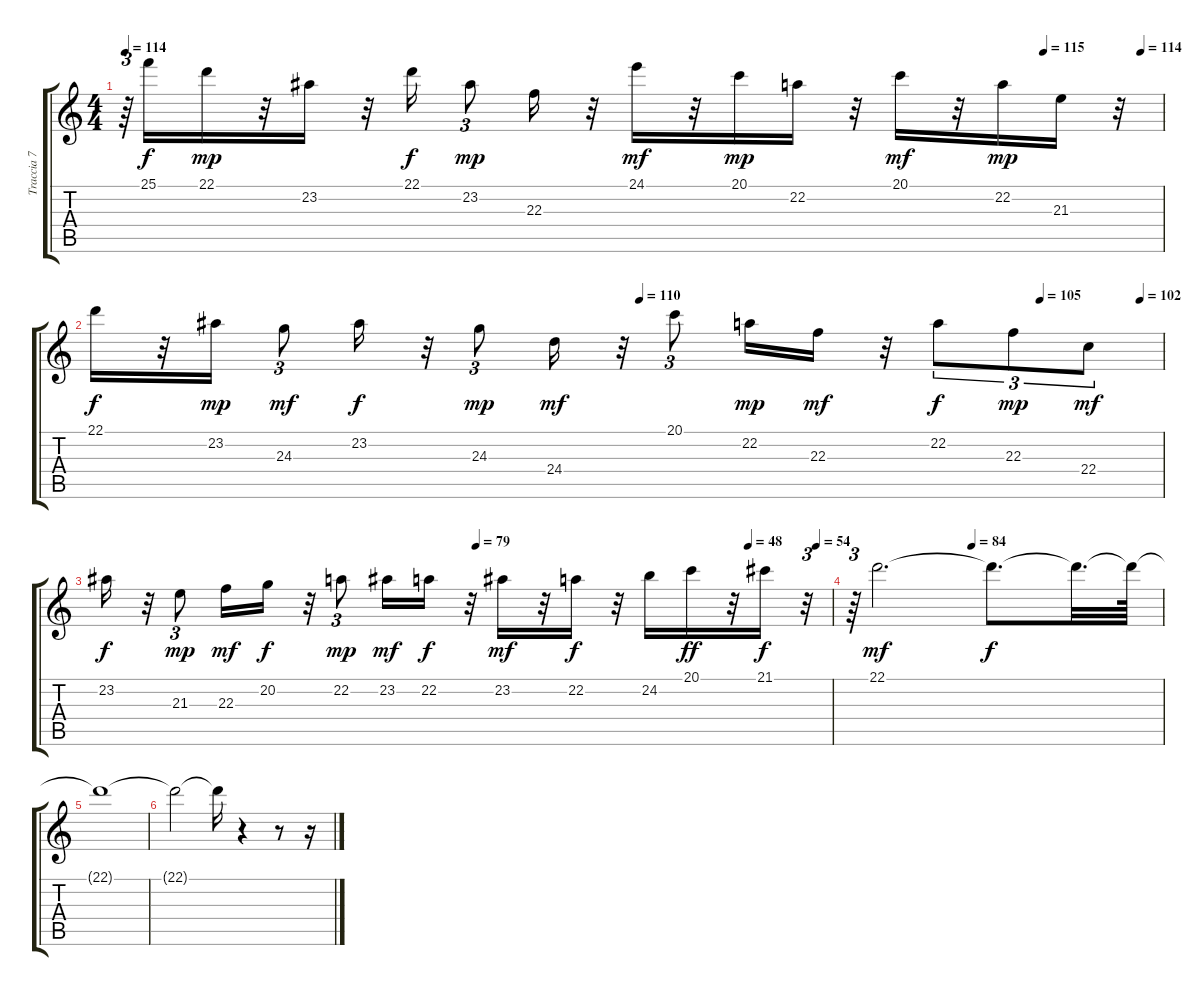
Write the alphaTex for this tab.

\track ("Traccia 7" "Traccia 7") {instrument panflute}
\staff {score tabs}
\tuning (E4 B3 G3 D3 A2 E2) {hide}
\ts (4 4)
\tempo 114
\tempo (115 0.8854166666666666)
\tempo (114 0.9791666666666666)
\clef g2
\ks c
r.64{tu (3 2) dy mf} 25.1.16{dy f} 22.1.16{dy mp} r.32 23.2.16 r.32 22.1.16{dy f} 23.2.8{tu (3 2) dy mp} 22.3.16 r.32 24.1.16{dy mf} r.32 20.1.16{dy mp} 22.2.16 r.32 20.1.16{dy mf} r.32 22.2.16{dy mp} 21.3.16 r.32 |
\tempo (110 0.5104166666666666)
\tempo (105 0.8854166666666666)
\tempo (102 0.9791666666666666)
22.1.16{dy f} r.32 23.2.16{dy mp} 24.3.8{tu (3 2) dy mf} 23.2.16{dy f} r.32 24.3.8{tu (3 2) dy mp} 24.4.16{dy mf} r.32 20.1.8{tu (3 2)} 22.2.16{dy mp} 22.3.16{dy mf} r.32 22.2.8{tu (3 2) dy f} 22.3.8{tu (3 2) dy mp} 22.4.8{tu (3 2) dy mf} |
\tempo (79 0.5104166666666666)
\tempo (48 0.8854166666666666)
\tempo (54 0.9791666666666666)
23.2.16{dy f} r.32 21.3.8{tu (3 2) dy mp} 22.3.16{dy mf} 20.2.16{dy f} r.32 22.2.8{tu (3 2) dy mp} 23.2.16{dy mf} 22.2.16{dy f} r.32 23.2.16{dy mf} r.32 22.2.16{dy f} r.32 24.2.16 20.1.16{dy ff} r.32 21.1.16{dy f} r.32{tu (3 2)} |
\tempo (84 0.3854166666666667)
r.64{tu (3 2)} 22.1.2{d dy mf} 22.1{t}.8{d dy f} 22.1{t}.32{d} 22.1{t}.64 |
22.1{t}.1 |
22.1{t}.2 22.1{t}.16 r.4 r.8 r.16
